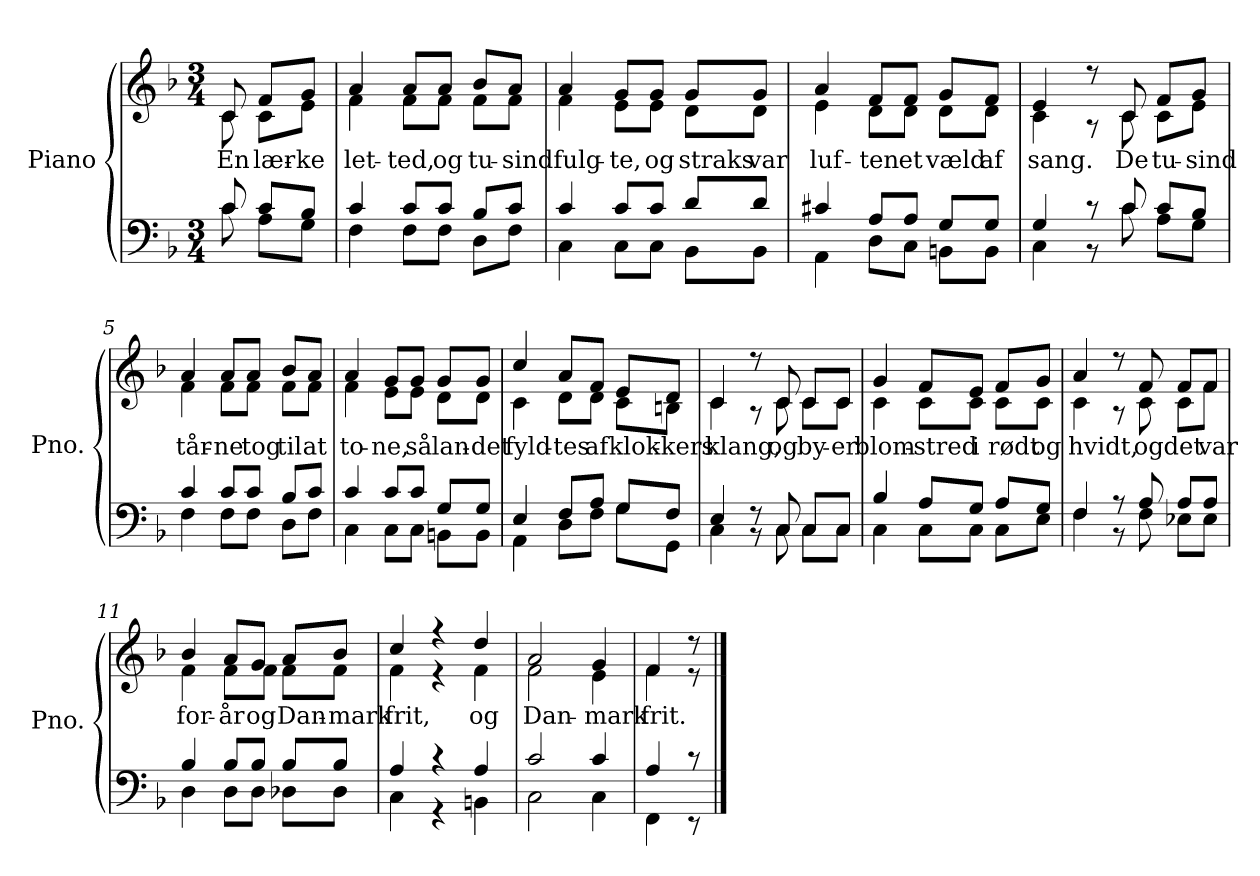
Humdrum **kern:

**kern	**kern	**text
*part1	*part1	*part1
*staff2	*staff1	*staff1
*I"Piano	*	*
*I'Pno.	*	*
*clefF4	*clefG2	*
*k[b-]	*k[b-]	*
*M3/4	*M3/4	*
=	=	=
*^	*	*
!	!	!	!LO:LY:b
*	*	*^	*
8c/	8c\	8c/	8c\	En
!	!	!	!	!LO:LY:b
8c/L	8A\L	8f/L	8c\L	lær-
!	!	!	!	!LO:LY:b
8B-/J	8G\J	8g/J	8e\J	-ke
=1	=1	=1	=1	=1
!	!	!	!	!LO:LY:b
4c/	4F\	4a/	4f\	let-
!	!	!	!	!LO:LY:b
8c/L	8F\L	8a/L	8f\L	-ted,
!	!	!	!	!LO:LY:b
8c/J	8F\J	8a/J	8f\J	og
!	!	!	!	!LO:LY:b
8B-/L	8D\L	8b-/L	8f\L	tu-
!	!	!	!	!LO:LY:b
8c/J	8F\J	8a/J	8f\J	-sind
=2	=2	=2	=2	=2
!	!	!	!	!LO:LY:b
4c/	4C\	4a/	4f\	fulg-
!	!	!	!	!LO:LY:b
8c/L	8C\L	8g/L	8e\L	-te,
!	!	!	!	!LO:LY:b
8c/J	8C\J	8g/J	8e\J	og
!	!	!	!	!LO:LY:b
8d/L	8BB-\L	8g/L	8d\L	straks
!	!	!	!	!LO:LY:b
8d/J	8BB-\J	8g/J	8d\J	var
=3	=3	=3	=3	=3
!	!	!	!	!LO:LY:b
4c#X/	4AA\	4a/	4e\	luf-
!	!	!	!	!LO:LY:b
8A/L	8D\L	8f/L	8d\L	-ten
!	!	!	!	!LO:LY:b
8A/J	8C\J	8f/J	8d\J	et
!	!	!	!	!LO:LY:b
8G/L	8BBn\L	8g/L	8d\L	væld
!	!	!	!	!LO:LY:b
8G/J	8BB\J	8f/J	8d\J	af
=4	=4	=4	=4	=4
!	!	!	!	!LO:LY:b
4G/	4C\	4e/	4c\	sang.
8r	8r	8r	8r	.
!	!	!	!	!LO:LY:b
8c/	8c\	8c/	8c\	De
!	!	!	!	!LO:LY:b
8c/L	8A\L	8f/L	8c\L	tu-
!	!	!	!	!LO:LY:b
8B-/J	8G\J	8g/J	8e\J	-sind
!!LO:LB:g=z	!!
=5	=5	=5	=5	=5
!	!	!	!	!LO:LY:b
4c/	4F\	4a/	4f\	tår-
!	!	!	!	!LO:LY:b
8c/L	8F\L	8a/L	8f\L	-ne
!	!	!	!	!LO:LY:b
8c/J	8F\J	8a/J	8f\J	tog
!	!	!	!	!LO:LY:b
8B-/L	8D\L	8b-/L	8f\L	til
!	!	!	!	!LO:LY:b
8c/J	8F\J	8a/J	8f\J	at
=6	=6	=6	=6	=6
!	!	!	!	!LO:LY:b
4c/	4C\	4a/	4f\	to-
!	!	!	!	!LO:LY:b
8c/L	8C\L	8g/L	8e\L	-ne,
!	!	!	!	!LO:LY:b
8c/J	8C\J	8g/J	8e\J	så
!	!	!	!	!LO:LY:b
8G/L	8BBn\L	8g/L	8d\L	lan-
!	!	!	!	!LO:LY:b
8G/J	8BB\J	8g/J	8d\J	-det
=7	=7	=7	=7	=7
!	!	!	!	!LO:LY:b
4E/	4AA\	4cc/	4c\	fyld-
!	!	!	!	!LO:LY:b
8F/L	8D\L	8a/L	8d\L	-tes
!	!	!	!	!LO:LY:b
8A/J	8F\J	8f/J	8d\J	af
!	!	!	!	!LO:LY:b
8G/L	8G\L	8e/L	8c\L	klok-
!	!	!	!	!LO:LY:b
8F/J	8GG\J	8d/J	8Bn\J	-kers
=8	=8	=8	=8	=8
!	!	!	!	!LO:LY:b
4E/	4C\	4c/	4c\	klang,
8r	8r	8r	8r	.
!	!	!	!	!LO:LY:b
8C/	8C\	8c/	8c\	og
!	!	!	!	!LO:LY:b
8C/L	8C\L	8c/L	8c\L	by-
!	!	!	!	!LO:LY:b
8C/J	8C\J	8c/J	8c\J	-er
=9	=9	=9	=9	=9
!	!	!	!	!LO:LY:b
4B-/	4C\	4g/	4c\	blom-
!	!	!	!	!LO:LY:b
8A/L	8C\L	8f/L	8c\L	-stred
!	!	!	!	!LO:LY:b
8G/J	8C\J	8e/J	8c\J	i
!	!	!	!	!LO:LY:b
8A/L	8C\L	8f/L	8c\L	rødt
!	!	!	!	!LO:LY:b
8G/J	8E\J	8g/J	8c\J	og
!!LO:LB:g=z	!!
=10	=10	=10	=10	=10
!	!	!	!	!LO:LY:b
4F/	4F\	4a/	4c\	hvidt,
8r	8r	8r	8r	.
!	!	!	!	!LO:LY:b
8A/	8F\	8f/	8c\	og
!	!	!	!	!LO:LY:b
8A/L	8E-X\L	8f/L	8c\L	det
!	!	!	!	!LO:LY:b
8A/J	8E-\J	8f/J	8f\J	var
=11	=11	=11	=11	=11
!	!	!	!	!LO:LY:b
4B-/	4D\	4b-/	4f\	for-
!	!	!	!	!LO:LY:b
8B-/L	8D\L	8a/L	8f\L	-år
!	!	!	!	!LO:LY:b
8B-/J	8D\J	8g/J	8f\J	og
!	!	!	!	!LO:LY:b
8B-/L	8D-X\L	8a/L	8f\L	Dan-
!	!	!	!	!LO:LY:b
8B-/J	8D-\J	8b-/J	8f\J	-mark
=12	=12	=12	=12	=12
!	!	!	!	!LO:LY:b
4A/	4C\	4cc/	4f\	frit,
4r	4r	4r	4r	.
!	!	!	!	!LO:LY:b
4A/	4BBn\	4dd/	4f\	og
=13	=13	=13	=13	=13
!	!	!	!	!LO:LY:b
2c/	2C\	2a/	2f\	Dan-
!	!	!	!	!LO:LY:b
4c/	4C\	4g/	4e\	-mark
=14	=14	=14	=14	=14
!	!	!	!	!LO:LY:b
4A/	4FF\	4f/	4f\	frit.
8r	8r	8r	8r	.
*v	*v	*	*	*
*	*v	*v	*
==	==	==
*-	*-	*-
